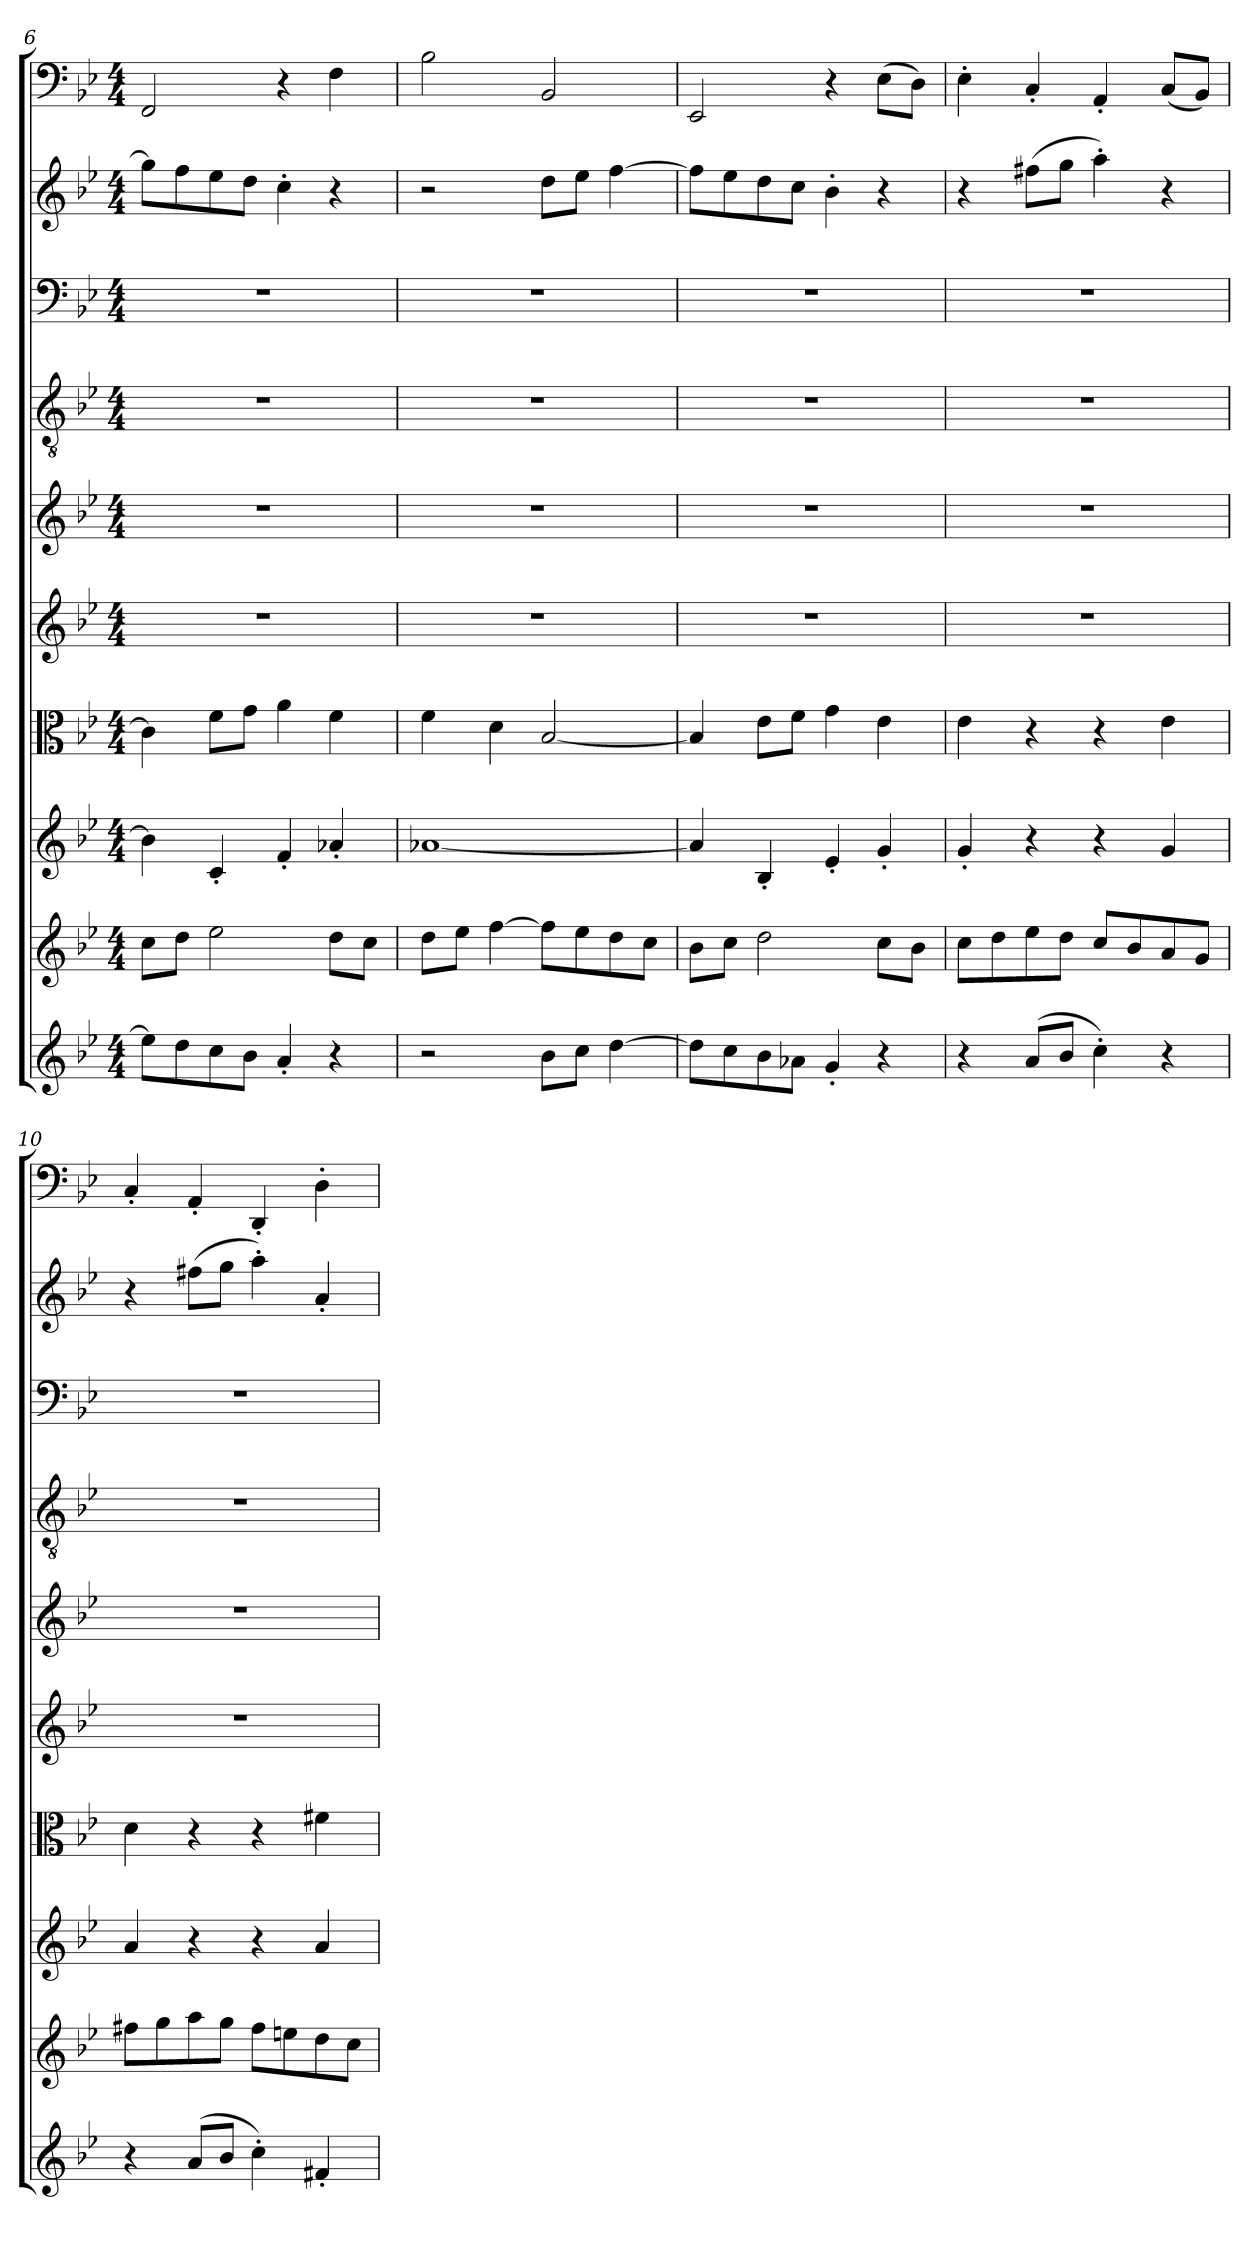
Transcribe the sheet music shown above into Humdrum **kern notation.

**kern	**kern	**kern	**kern	**kern	**kern	**kern	**kern	**kern	**kern
*part10	*part9	*part8	*part7	*part6	*part5	*part4	*part3	*part2	*part1
*staff10	*staff9	*staff8	*staff7	*staff6	*staff5	*staff4	*staff3	*staff2	*staff1
*clefG2	*clefG2	*clefG2	*clefC3	*clefG2	*clefG2	*clefGv2	*clefF4	*clefG2	*clefF4
*k[b-e-]	*k[b-e-]	*k[b-e-]	*k[b-e-]	*k[b-e-]	*k[b-e-]	*k[b-e-]	*k[b-e-]	*k[b-e-]	*k[b-e-]
*g:	*g:	*g:	*g:	*g:	*g:	*g:	*g:	*g:	*g:
*M4/4	*M4/4	*M4/4	*M4/4	*M4/4	*M4/4	*M4/4	*M4/4	*M4/4	*M4/4
=6	=6	=6	=6	=6	=6	=6	=6	=6	=6
8ee-\L]	8cc\L	4b-\]	4c\]	1r	1r	1r	1r	8gg\L]	2FF/
8dd\	8dd\J	.	.	.	.	.	.	8ff\	.
8cc\	2ee-\	4c'/	8f\L	.	.	.	.	8ee-\	.
8b-\J	.	.	8g\J	.	.	.	.	8dd\J	.
4a'/	.	4f'/	4a\	.	.	.	.	4cc'\	4r
4r	8dd\L	4a-X'/	4f\	.	.	.	.	4r	4F\
.	8cc\J	.	.	.	.	.	.	.	.
=7	=7	=7	=7	=7	=7	=7	=7	=7	=7
2r	8dd\L	[1a-X/	4f\	1r	1r	1r	1r	2r	2B-\
.	8ee-\J	.	.	.	.	.	.	.	.
.	[4ff\	.	4d\	.	.	.	.	.	.
8b-\L	8ff\L]	.	[2B-/	.	.	.	.	8dd\L	2BB-/
8cc\J	8ee-\	.	.	.	.	.	.	8ee-\J	.
[4dd\	8dd\	.	.	.	.	.	.	[4ff\	.
.	8cc\J	.	.	.	.	.	.	.	.
=8	=8	=8	=8	=8	=8	=8	=8	=8	=8
8dd\L]	8b-\L	4a-/]	4B-/]	1r	1r	1r	1r	8ff\L]	2EE-/
8cc\	8cc\J	.	.	.	.	.	.	8ee-\	.
8b-\	2dd\	4B-'/	8e-\L	.	.	.	.	8dd\	.
8a-X\J	.	.	8f\J	.	.	.	.	8cc\J	.
4g'/	.	4e-'/	4g\	.	.	.	.	4b-'\	4r
4r	8cc\L	4g'/	4e-\	.	.	.	.	4r	(8E-\L
.	8b-\J	.	.	.	.	.	.	.	8D\J)
=9	=9	=9	=9	=9	=9	=9	=9	=9	=9
4r	8cc\L	4g'/	4e-\	1r	1r	1r	1r	4r	4E-'\
.	8dd\	.	.	.	.	.	.	.	.
(8a/L	8ee-\	4r	4r	.	.	.	.	(8ff#X\L	4C'/
8b-/J	8dd\J	.	.	.	.	.	.	8gg\J	.
4cc'\)	8cc/L	4r	4r	.	.	.	.	4aa'\)	4AA'/
.	8b-/	.	.	.	.	.	.	.	.
4r	8a/	4g/	4e-\	.	.	.	.	4r	(8C/L
.	8g/J	.	.	.	.	.	.	.	8BB-/J)
=10	=10	=10	=10	=10	=10	=10	=10	=10	=10
4r	8ff#X\L	4a/	4d\	1r	1r	1r	1r	4r	4C'/
.	8gg\	.	.	.	.	.	.	.	.
(8a/L	8aa\	4r	4r	.	.	.	.	(8ff#X\L	4AA'/
8b-/J	8gg\J	.	.	.	.	.	.	8gg\J	.
4cc'\)	8ff#\L	4r	4r	.	.	.	.	4aa'\)	4DD'/
.	8een\	.	.	.	.	.	.	.	.
4f#X'/	8dd\	4a/	4f#X\	.	.	.	.	4a'/	4D'\
.	8cc\J	.	.	.	.	.	.	.	.
=	=	=	=	=	=	=	=	=	=
*-	*-	*-	*-	*-	*-	*-	*-	*-	*-
